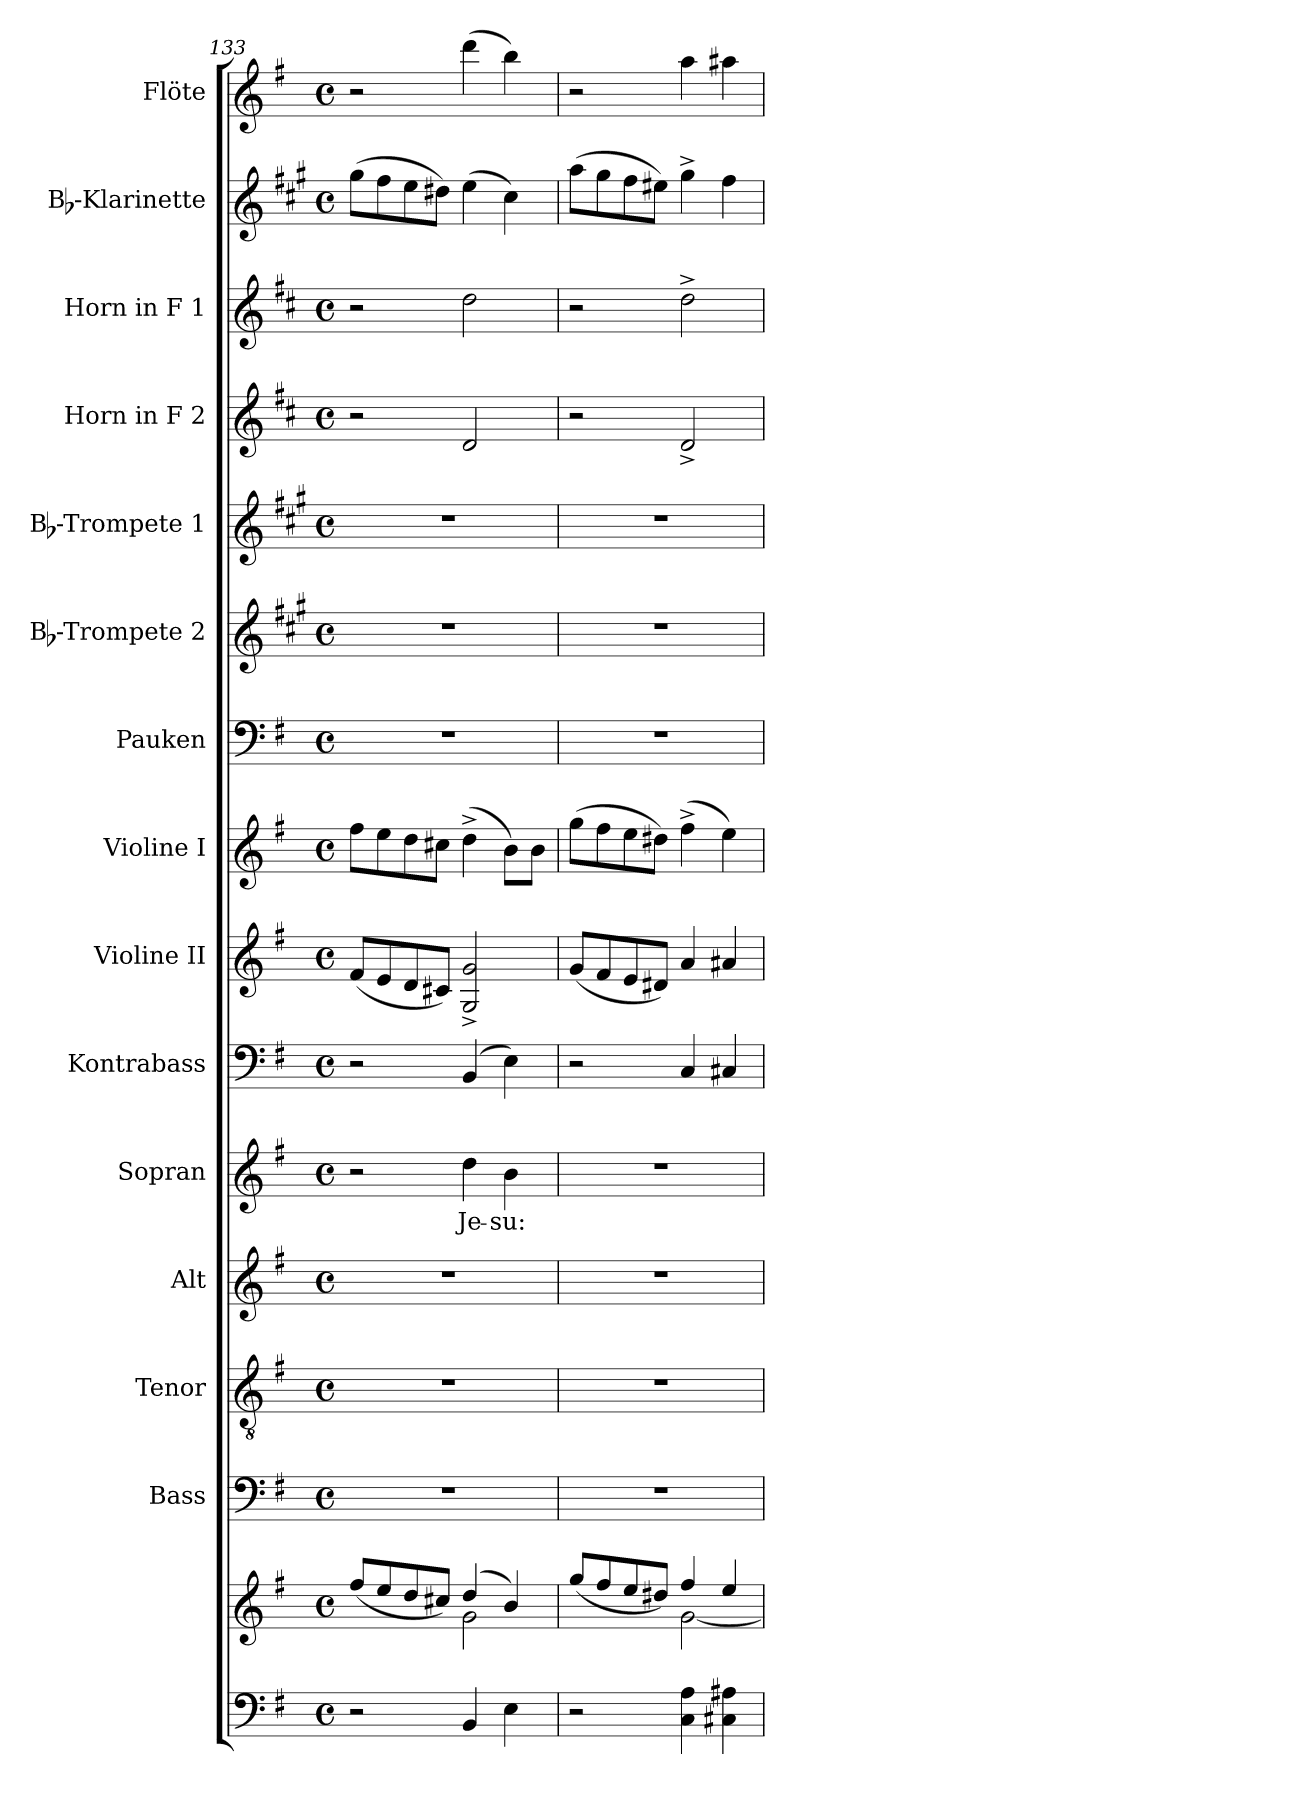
**kern	**kern	**kern	**kern	**kern	**kern	**text	**kern	**kern	**kern	**kern	**kern	**kern	**kern	**kern	**kern	**kern
*part15	*part15	*part14	*part13	*part12	*part11	*part11	*part10	*part9	*part8	*part7	*part6	*part5	*part4	*part3	*part2	*part1
*staff16	*staff15	*staff14	*staff13	*staff12	*staff11	*staff11	*staff10	*staff9	*staff8	*staff7	*staff6	*staff5	*staff4	*staff3	*staff2	*staff1
*	*	*I"Bass	*I"Tenor	*I"Alt	*I"Sopran	*	*I"Kontrabass	*I"Violine II	*I"Violine I	*I"Pauken	*I"Bb-Trompete 2	*I"Bb-Trompete 1	*I"Horn in F 2	*I"Horn in F 1	*I"Bb-Klarinette	*I"Flöte
*	*	*I'B.	*I'T.	*I'A.	*I'S.	*	*I'Kb.	*I'Vl. II	*I'Vl. I	*I'Pk.	*I'Bb Trp. 2	*I'Bb Trp. 1	*	*	*I'Bb Kl.	*I'Fl.
*clefF4	*clefG2	*clefF4	*clefGv2	*clefG2	*clefG2	*	*clefF4	*clefG2	*clefG2	*clefF4	*clefG2	*clefG2	*clefG2	*clefG2	*clefG2	*clefG2
*	*	*	*	*	*	*	*ITrd7c12	*	*	*	*ITrd1c2	*ITrd1c2	*ITrd4c7	*ITrd4c7	*ITrd1c2	*
*k[f#]	*k[f#]	*k[f#]	*k[f#]	*k[f#]	*k[f#]	*	*k[f#]	*k[f#]	*k[f#]	*k[f#]	*k[f#]	*k[f#]	*k[f#]	*k[f#]	*k[f#]	*k[f#]
*G:	*G:	*G:	*G:	*G:	*G:	*	*G:	*G:	*G:	*G:	*G:	*G:	*G:	*G:	*G:	*G:
*M4/4	*M4/4	*M4/4	*M4/4	*M4/4	*M4/4	*	*M4/4	*M4/4	*M4/4	*M4/4	*M4/4	*M4/4	*M4/4	*M4/4	*M4/4	*M4/4
*met(c)	*met(c)	*met(c)	*met(c)	*met(c)	*met(c)	*	*met(c)	*met(c)	*met(c)	*met(c)	*met(c)	*met(c)	*met(c)	*met(c)	*met(c)	*met(c)
=133	=133	=133	=133	=133	=133	=133	=133	=133	=133	=133	=133	=133	=133	=133	=133	=133
*	*^	*	*	*	*	*	*	*	*	*	*	*	*	*	*	*
2r	(<8ff#/L	2ryy	1r	1r	1r	2r	.	2r	(<8f#/L	8ff#\L	1r	1r	1r	2r	2r	(>8ff#\L	2r
.	8ee/	.	.	.	.	.	.	.	8e/	8ee\	.	.	.	.	.	8ee\	.
.	8dd/	.	.	.	.	.	.	.	8d/	8dd\	.	.	.	.	.	8dd\	.
.	8cc#X/J)	.	.	.	.	.	.	.	8c#X/J)	8cc#X\J	.	.	.	.	.	8cc#X\J)	.
!	!	!	!	!	!	!	!LO:LY:b	!	!	!	!	!	!	!	!	!	!
4BB/	(4dd/	2g\	.	.	.	4dd\	Je-	(4BBB/	2G/^< 2g/^<	(>4dd^>\	.	.	.	2G/	2g\	(>4dd\	(>4ddd\
!	!	!	!	!	!	!	!LO:LY:b	!	!	!	!	!	!	!	!	!	!
4E\	4b/)	.	.	.	.	4b\	-su:	4EE\)	.	8b\L)	.	.	.	.	.	4b\)	4bb\)
.	.	.	.	.	.	.	.	.	.	8b\J	.	.	.	.	.	.	.
!!LO:PB:g=z
=134	=134	=134	=134	=134	=134	=134	=134	=134	=134	=134	=134	=134	=134	=134	=134	=134	=134
2r	(<8gg/L	2ryy	1r	1r	1r	1r	.	2r	(<8g/L	(>8gg\L	1r	1r	1r	2r	2r	(>8gg\L	2r
.	8ff#/	.	.	.	.	.	.	.	8f#/	8ff#\	.	.	.	.	.	8ff#\	.
.	8ee/	.	.	.	.	.	.	.	8e/	8ee\	.	.	.	.	.	8ee\	.
.	8dd#X/J)	.	.	.	.	.	.	.	8d#X/J)	8dd#X\J)	.	.	.	.	.	8dd#X\J)	.
4C\ 4A\	4ff#/	[<2g\	.	.	.	.	.	4CC/	4a/	(>4ff#^>\	.	.	.	2G^</	2g^>\	4ff#^>\	4aa\
4C#X\ 4A#X\	4ee/	.	.	.	.	.	.	4CC#X/	4a#X/	4ee\)	.	.	.	.	.	4ee\	4aa#X\
*	*v	*v	*	*	*	*	*	*	*	*	*	*	*	*	*	*	*
=	=	=	=	=	=	=	=	=	=	=	=	=	=	=	=	=
*-	*-	*-	*-	*-	*-	*-	*-	*-	*-	*-	*-	*-	*-	*-	*-	*-
